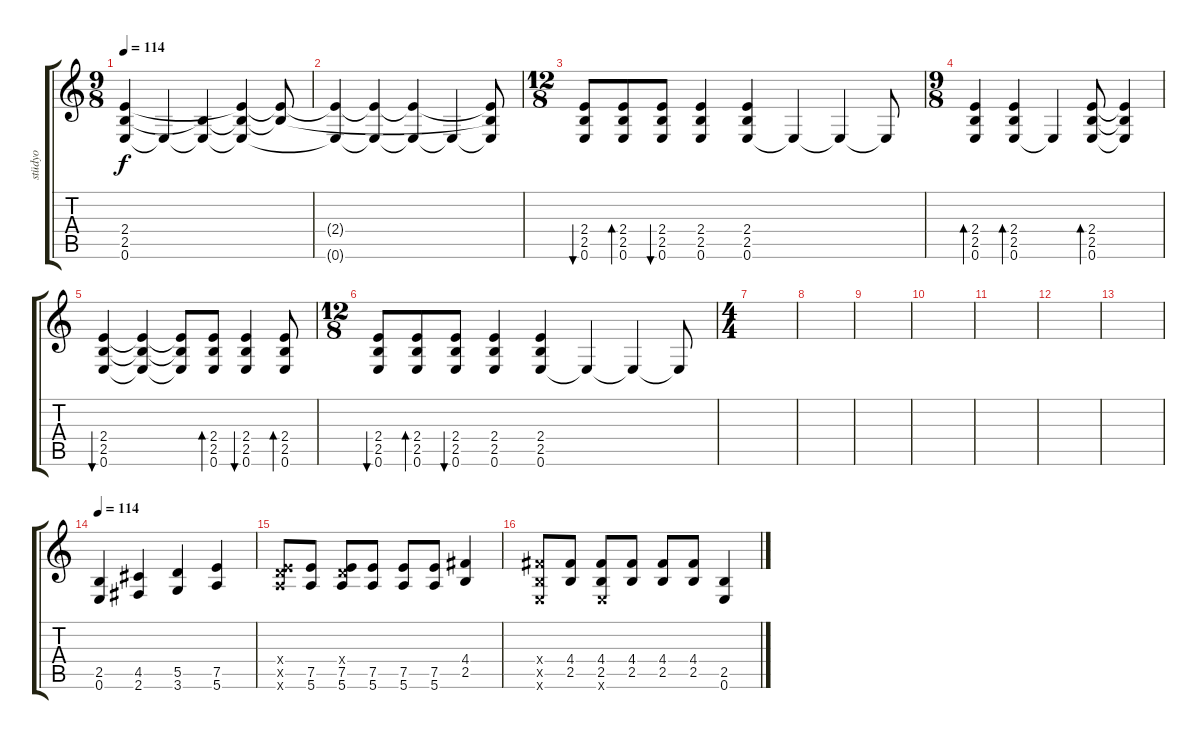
\track ("stüdyo" "stüdyo") {instrument electricguitarclean}
\staff {score tabs}
\tuning (E4 B3 G3 D3 A2 E2) {hide}
\ts (9 8)
\tempo 114
\clef g2
\ks c
(2.4{t} 2.5{t} 0.6{t}).4{dy f volume 9} 0.6{t}.4 (2.5{t} 0.6{t}).4 (2.4{t} 2.5{t} 0.6{t}).4 (2.4{t} 2.5{t}).8 |
(2.4{t} 0.6{t}).4{volume 7} (2.4{t} 0.6{t}).4 (2.4{t} 0.6{t}).4 0.6{t}.4 (2.4{t} 2.5{t} 0.6{t}).8 |
\ts (12 8)
(2.4 2.5 0.6).8{bu 120 volume 8 instrument electricguitarjazz} (2.4 2.5 0.6).8{bd 120} (2.4 2.5 0.6).8{bu 120} (2.4 2.5 0.6).4 (2.4 2.5 0.6).4 0.6{t}.4 0.6{t}.4 0.6{t}.8 |
\ts (9 8)
(2.4 2.5 0.6).4{bd 120 volume 8 instrument electricguitarclean} (2.4 2.5 0.6).4{bd 120} 0.6{t}.4 (2.4 2.5 0.6).8{bd 120} (2.4{t} 2.5{t} 0.6{t}).4 |
(2.4 2.5 0.6).4{bu 120} (2.4{t} 2.5{t} 0.6{t}).4 (2.4{t} 2.5{t} 0.6{t}).8 (2.4 2.5 0.6).8{bd 120} (2.4 2.5 0.6).4{bu 120} (2.4 2.5 0.6).8{bd 120} |
\ts (12 8)
(2.4 2.5 0.6).8{bu 120} (2.4 2.5 0.6).8{bd 120} (2.4 2.5 0.6).8{bu 120} (2.4 2.5 0.6).4 (2.4 2.5 0.6).4 0.6{t}.4 0.6{t}.4 0.6{t}.8 |
\ts (4 4)
|
|
|
|
|
|
|
\tempo 114
(2.5 0.6).4{volume 10 instrument electricguitarclean} (4.5 2.6).4 (5.5 3.6).4 (7.5 5.6).4 |
(0.4{x} 7.5{x} 5.6{x}).8 (7.5 5.6).8 (0.4{x} 7.5 5.6).8 (7.5 5.6).8 (7.5 5.6).8 (7.5 5.6).8 (4.4 2.5).4 |
(4.4{x} 2.5{x} 0.6{x}).8 (4.4 2.5).8 (4.4 2.5 0.6{x}).8 (4.4 2.5).8 (4.4 2.5).8 (4.4 2.5).8 (2.5 0.6).4{volume 14}
